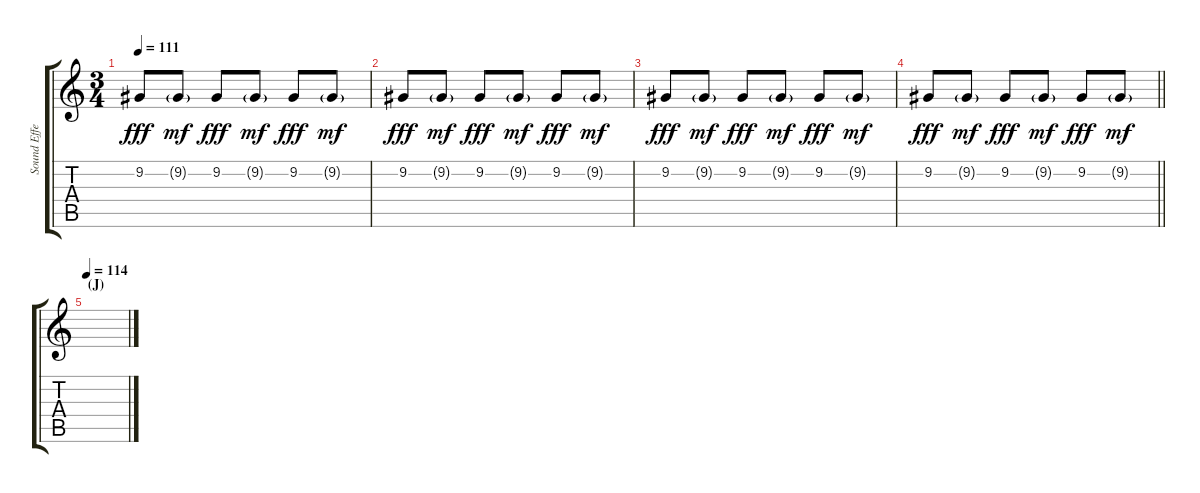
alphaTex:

\track ("Sound Effects" "Sound Effe") {instrument reversecymbal}
\staff {score tabs}
\tuning (E4 B3 G3 D3 A2 E2) {hide}
\ts (3 4)
\tempo 111
\clef g2
\ks c
9.2.8{dy fff volume 1} 9.2{g}.8{dy mf} 9.2.8{dy fff} 9.2{g}.8{dy mf} 9.2.8{dy fff} 9.2{g}.8{dy mf} |
9.2.8{dy fff} 9.2{g}.8{dy mf} 9.2.8{dy fff} 9.2{g}.8{dy mf} 9.2.8{dy fff} 9.2{g}.8{dy mf} |
9.2.8{dy fff} 9.2{g}.8{dy mf} 9.2.8{dy fff} 9.2{g}.8{dy mf} 9.2.8{dy fff} 9.2{g}.8{dy mf} |
\barLineRight lightlight
9.2.8{dy fff} 9.2{g}.8{dy mf} 9.2.8{dy fff} 9.2{g}.8{dy mf} 9.2.8{dy fff} 9.2{g}.8{dy mf} |
\section ("" "(J)")
\tempo 114
